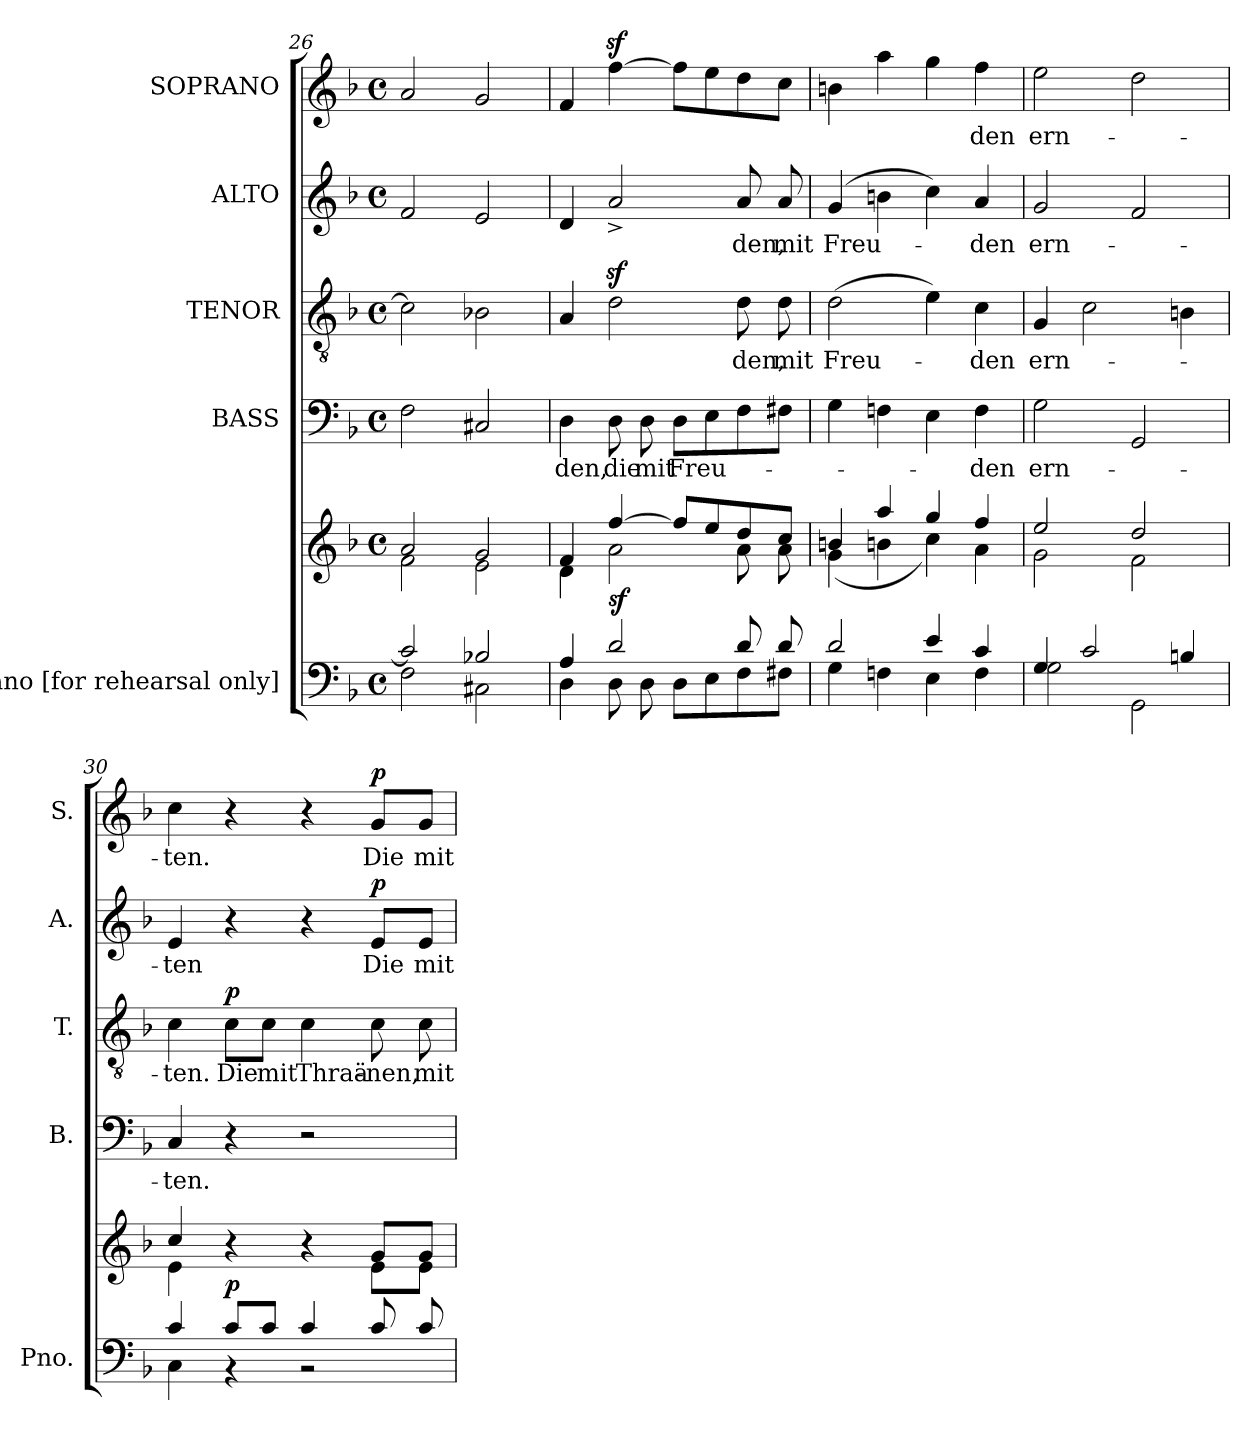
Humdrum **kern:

**kern	**kern	**dynam	**kern	**text	**kern	**text	**dynam	**kern	**text	**dynam	**kern	**text	**dynam
*part5	*part5	*part5	*part4	*part4	*part3	*part3	*part3	*part2	*part2	*part2	*part1	*part1	*part1
*staff6	*staff5	*staff5/6	*staff4	*staff4	*staff3	*staff3	*staff3	*staff2	*staff2	*staff2	*staff1	*staff1	*staff1
*I"Piano [for rehearsal only]	*	*	*I"BASS	*	*I"TENOR	*	*	*I"ALTO	*	*	*I"SOPRANO	*	*
*I'Pno.	*	*	*I'B.	*	*I'T.	*	*	*I'A.	*	*	*I'S.	*	*
!!LO:PB:g=z
*clefF4	*clefG2	*	*clefF4	*	*clefGv2	*	*	*clefG2	*	*	*clefG2	*	*
*	*	*	*	*	*ITrd7c12	*	*	*	*	*	*	*	*
*k[b-]	*k[b-]	*	*k[b-]	*	*k[b-]	*	*	*k[b-]	*	*	*k[b-]	*	*
*F:	*F:	*	*F:	*	*F:	*	*	*F:	*	*	*F:	*	*
*M4/4	*M4/4	*	*M4/4	*	*M4/4	*	*	*M4/4	*	*	*M4/4	*	*
*met(c)	*met(c)	*	*met(c)	*	*met(c)	*	*	*met(c)	*	*	*met(c)	*	*
=26	=26	=26	=26	=26	=26	=26	=26	=26	=26	=26	=26	=26	=26
*^	*^	*	*	*	*	*	*	*	*	*	*	*	*
2ci/]	2Fi\	2ai/	2fi\	.	2Fi\	.	2Ci\]	.	.	2fi/	.	.	2ai/	.	.
2B-Xi/	2C#Xi\	2gi/	2ei\	.	2C#Xi/	.	2BB-Xi\	.	.	2ei/	.	.	2gi/	.	.
=27	=27	=27	=27	=27	=27	=27	=27	=27	=27	=27	=27	=27	=27	=27	=27
!	!	!	!	!	!	!LO:LY:b:color=#000000	!	!	!	!	!	!	!	!	!
4Ai/	4Di\	4fi/	4di\	.	4Di\	-den,	4AAi/	.	.	4di/	.	.	4fi/	.	.
!	!	!	!	!	!	!LO:LY:b:color=#000000	!	!	!	!	!	!	!	!	!
2di/	8Di\	[>4ffi/	2ai\	sf	8Di\	die	2Dzi\	.	.	2a^i/	.	.	[>4ffzi\	.	.
!	!	!	!	!	!	!LO:LY:b:color=#000000	!	!	!	!	!	!	!	!	!
.	8Di\	.	.	.	8Di\	mit	.	.	.	.	.	.	.	.	.
!	!	!	!	!	!	!LO:LY:b:color=#000000	!	!	!	!	!	!	!	!	!
.	8Di\L	8ffi/L]	.	.	8Di\L	Freu-	.	.	.	.	.	.	8ffi\L]	.	.
.	8Ei\	8eei/	.	.	8Ei\	.	.	.	.	.	.	.	8eei\	.	.
!	!	!	!	!	!	!	!	!LO:LY:b:color=#000000	!	!	!	!	!	!	!
!	!	!	!	!	!	!	!	!	!	!	!LO:LY:b:color=#000000	!	!	!	!
8di/	8Fi\	8ddi/	8ai\	.	8Fi\	.	8Di\	-den,	.	8ai/	-den,	.	8ddi\	.	.
!	!	!	!	!	!	!	!	!LO:LY:b:color=#000000	!	!	!	!	!	!	!
!	!	!	!	!	!	!	!	!	!	!	!LO:LY:b:color=#000000	!	!	!	!
8di/	8F#Xi\J	8cci/J	8ai\	.	8F#Xi\J	.	8Di\	mit	.	8ai/	mit	.	8cci\J	.	.
=28	=28	=28	=28	=28	=28	=28	=28	=28	=28	=28	=28	=28	=28	=28	=28
!	!	!	!	!	!	!	!	!LO:LY:b:color=#000000	!	!	!	!	!	!	!
!	!	!	!	!	!	!	!	!	!	!	!LO:LY:b:color=#000000	!	!	!	!
2di/	4Gi\	4bni/	(4gi\	.	4Gi\	.	(2Di\	Freu-	.	(4gi/	Freu-	.	4bni\	.	.
.	4Fni\	4aai/	4bni\	.	4Fni\	.	.	.	.	4bni\	.	.	4aai\	.	.
4ei/	4Ei\	4ggi/	4cci\)	.	4Ei\	.	4Ei\)	.	.	4cci\)	.	.	4ggi\	.	.
!	!	!	!	!	!	!LO:LY:b:color=#000000	!	!	!	!	!	!	!	!	!
!	!	!	!	!	!	!	!	!LO:LY:b:color=#000000	!	!	!	!	!	!	!
!	!	!	!	!	!	!	!	!	!	!	!LO:LY:b:color=#000000	!	!	!	!
!	!	!	!	!	!	!	!	!	!	!	!	!	!	!LO:LY:b:color=#000000	!
4ci/	4Fi\	4ffi/	4ai\	.	4Fi\	-den	4Ci\	-den	.	4ai/	-den	.	4ffi\	-den	.
=29	=29	=29	=29	=29	=29	=29	=29	=29	=29	=29	=29	=29	=29	=29	=29
!	!	!	!	!	!	!LO:LY:b:color=#000000	!	!	!	!	!	!	!	!	!
!	!	!	!	!	!	!	!	!LO:LY:b:color=#000000	!	!	!	!	!	!	!
!	!	!	!	!	!	!	!	!	!	!	!LO:LY:b:color=#000000	!	!	!	!
!	!	!	!	!	!	!	!	!	!	!	!	!	!	!LO:LY:b:color=#000000	!
4Gi/	2Gi\	2eei/	2gi\	.	2Gi\	ern-	4GGi/	ern-	.	2gi/	ern-	.	2eei\	ern-	.
2ci/	.	.	.	.	.	.	2Ci\	.	.	.	.	.	.	.	.
.	2GGi\	2ddi/	2fi\	.	2GGi/	.	.	.	.	2fi/	.	.	2ddi\	.	.
4Bni/	.	.	.	.	.	.	4BBni\	.	.	.	.	.	.	.	.
=30	=30	=30	=30	=30	=30	=30	=30	=30	=30	=30	=30	=30	=30	=30	=30
!	!	!	!	!	!	!LO:LY:b:color=#000000	!	!	!	!	!	!	!	!	!
!	!	!	!	!	!	!	!	!LO:LY:b:color=#000000	!	!	!	!	!	!	!
!	!	!	!	!	!	!	!	!	!	!	!LO:LY:b:color=#000000	!	!	!	!
!	!	!	!	!	!	!	!	!	!	!	!	!	!	!LO:LY:b:color=#000000	!
4ci/	4Ci\	4cci/	4ei\	.	4Ci/	-ten.	4Ci\	-ten.	.	4ei/	-ten	.	4cci\	-ten.	.
!	!	!	!	!	!	!	!	!LO:LY:b:color=#000000	!	!	!	!	!	!	!
8ci/L	4r	4r	4ryy	p	4r	.	8Ci\L	Die	p	4r	.	.	4r	.	.
!	!	!	!	!	!	!	!	!LO:LY:b:color=#000000	!	!	!	!	!	!	!
8ci/J	.	.	.	.	.	.	8Ci\J	mit	.	.	.	.	.	.	.
!	!	!	!	!	!	!	!	!LO:LY:b:color=#000000	!	!	!	!	!	!	!
4ci/	2r	4r	4ryy	.	2r	.	4Ci\	Thraä-	.	4r	.	.	4r	.	.
!	!	!	!	!	!	!	!	!LO:LY:b:color=#000000	!	!	!	!	!	!	!
!	!	!	!	!	!	!	!	!	!	!	!LO:LY:b:color=#000000	!	!	!	!
!	!	!	!	!	!	!	!	!	!	!	!	!	!	!LO:LY:b:color=#000000	!
8ci/	.	8gi/L	8ei\L	.	.	.	8Ci\	-nen,	.	8ei/L	Die	p	8gi/L	Die	p
!	!	!	!	!	!	!	!	!LO:LY:b:color=#000000	!	!	!	!	!	!	!
!	!	!	!	!	!	!	!	!	!	!	!LO:LY:b:color=#000000	!	!	!	!
!	!	!	!	!	!	!	!	!	!	!	!	!	!	!LO:LY:b:color=#000000	!
8ci/	.	8gi/J	8ei\J	.	.	.	8Ci\	mit	.	8ei/J	mit	.	8gi/J	mit	.
*v	*v	*	*	*	*	*	*	*	*	*	*	*	*	*	*
*	*v	*v	*	*	*	*	*	*	*	*	*	*	*	*
=	=	=	=	=	=	=	=	=	=	=	=	=	=
*-	*-	*-	*-	*-	*-	*-	*-	*-	*-	*-	*-	*-	*-
